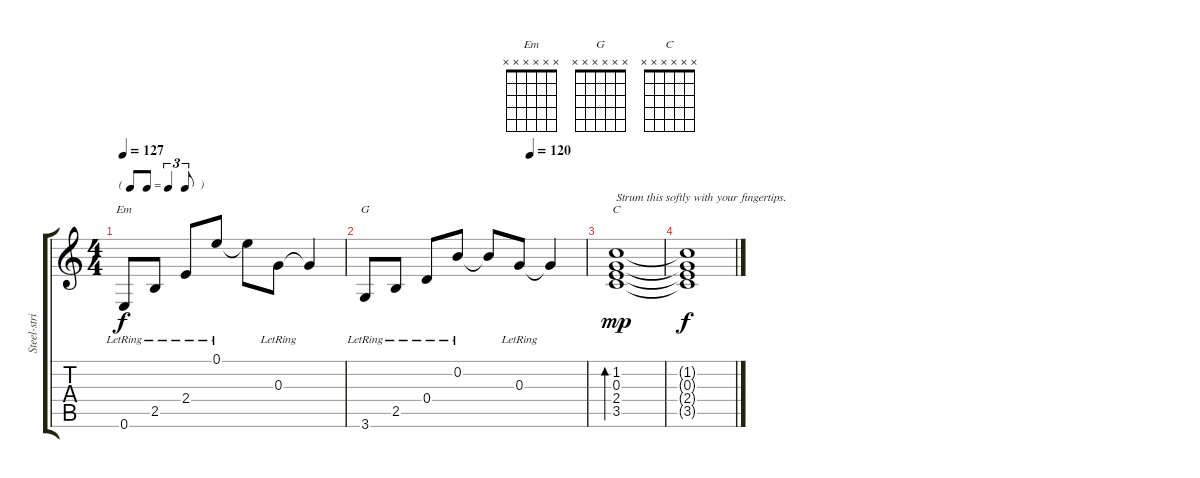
\track ("Steel-stringed Acoustic Guitar" "Steel-stri") {instrument acousticguitarsteel}
\staff {score tabs}
\tuning (E4 B3 G3 D3 A2 E2) {hide}
\chord ("Em" x x x x x x)
\chord ("G" x x x x x x)
\chord ("C" x x x x x x)
\ts (4 4)
\tf triplet8th
\tempo 127
\clef g2
\ks c
0.6{lr}.8{ch "Em" dy f} 2.5{lr}.8 2.4{lr}.8 0.1{lr}.8 0.1{t}.8 0.3{lr}.8 0.3{t}.4 |
\tempo (120 0.75)
3.6{lr}.8{ch "G"} 2.5{lr}.8 0.4{lr}.8 0.2{lr}.8 0.2{t}.8 0.3{lr}.8 0.3{t}.4 |
(1.2 0.3 2.4 3.5).1{bd 480 ch "C" txt "Strum this softly with your fingertips." dy mp} |
(1.2{t} 0.3{t} 2.4{t} 3.5{t}).1{dy f}
